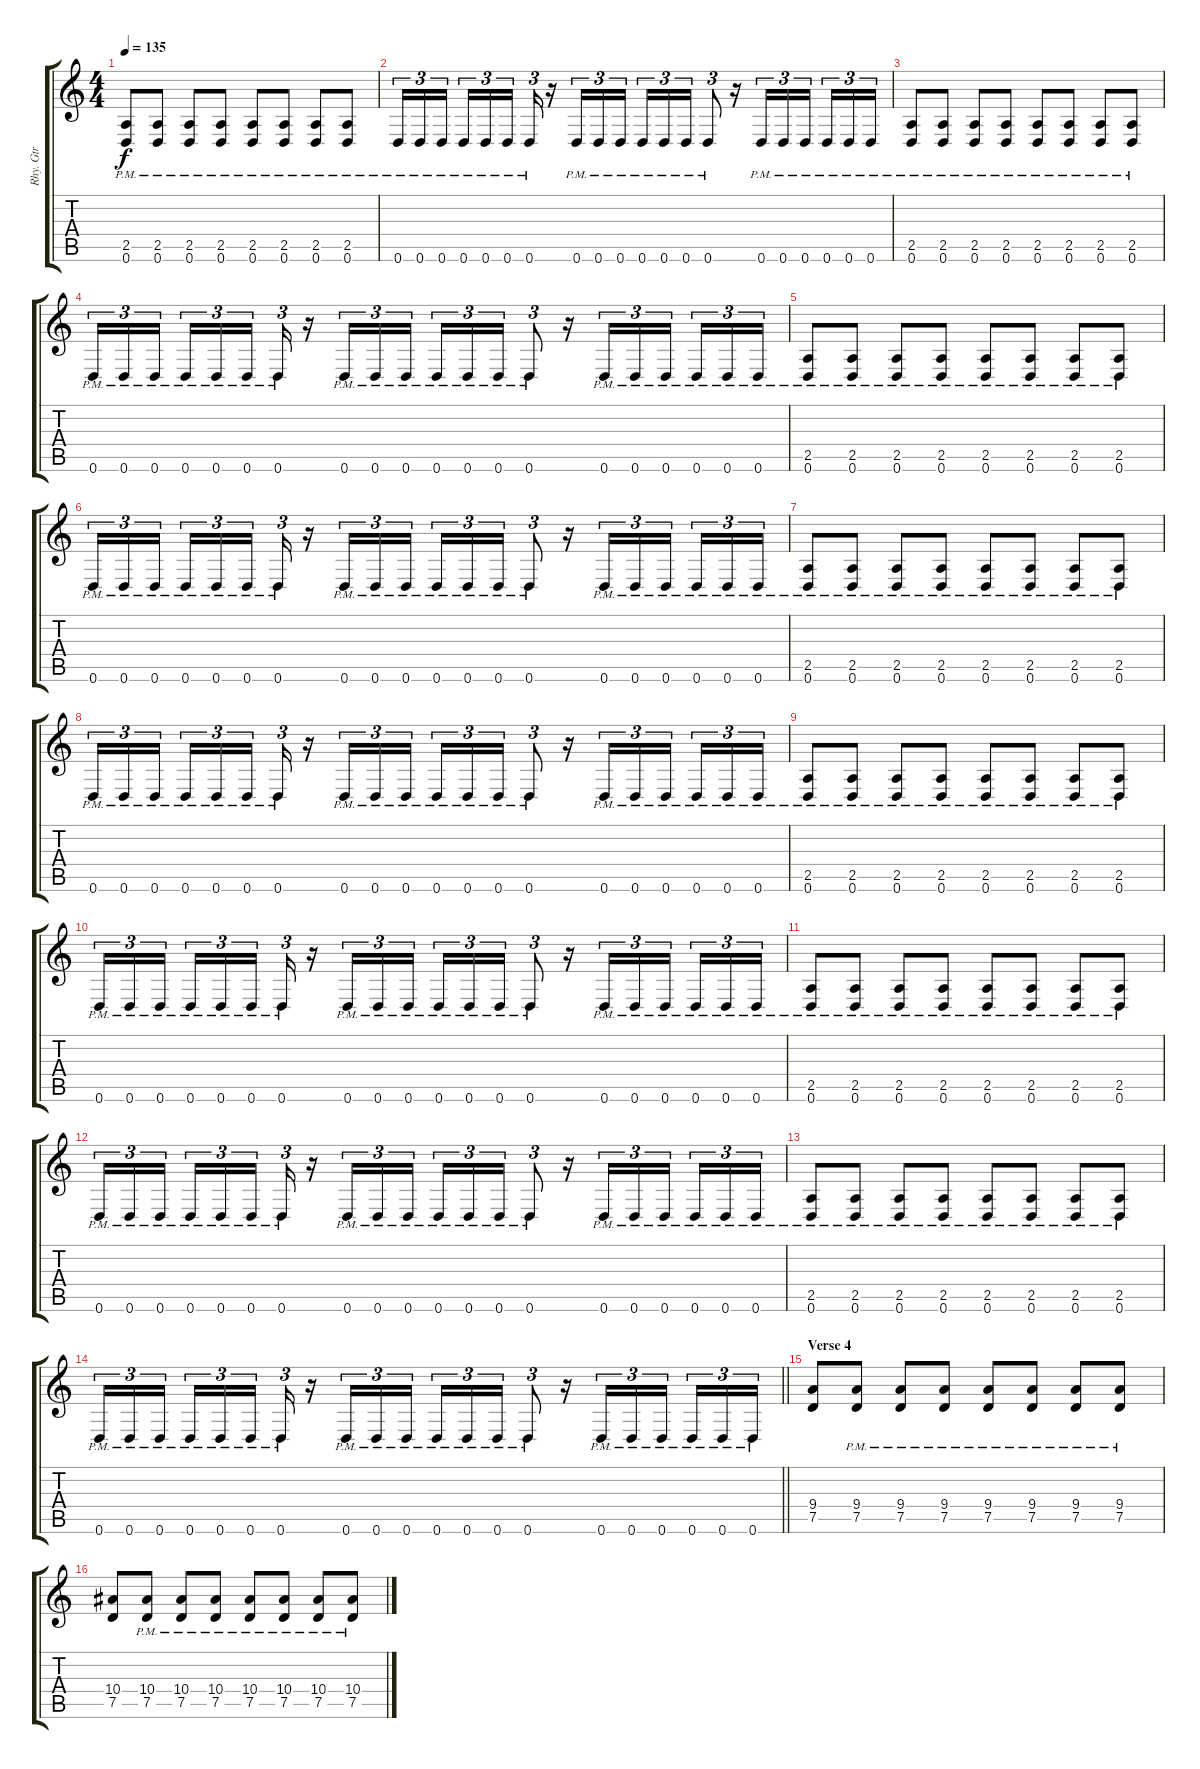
\track ("Rhy. Gtr" "Rhy. Gtr") {instrument distortionguitar}
\staff {score tabs}
\tuning (D4 A3 F3 C3 G2 D2) {hide}
\ts (4 4)
\tempo 135
\clef g2
\ks c
(2.5{pm} 0.6{pm}).8{dy f} (2.5{pm} 0.6{pm}).8 (2.5{pm} 0.6{pm}).8 (2.5{pm} 0.6{pm}).8 (2.5{pm} 0.6{pm}).8 (2.5{pm} 0.6{pm}).8 (2.5{pm} 0.6{pm}).8 (2.5{pm} 0.6{pm}).8 |
0.6{pm}.16{tu (3 2)} 0.6{pm}.16{tu (3 2)} 0.6{pm}.16{tu (3 2) beam splitsecondary} 0.6{pm}.16{tu (3 2)} 0.6{pm}.16{tu (3 2)} 0.6{pm}.16{tu (3 2)} 0.6{pm}.16{tu (3 2)} r.16 0.6{pm}.16{tu (3 2)} 0.6{pm}.16{tu (3 2)} 0.6{pm}.16{tu (3 2) beam splitsecondary} 0.6{pm}.16{tu (3 2)} 0.6{pm}.16{tu (3 2)} 0.6{pm}.16{tu (3 2)} 0.6{pm}.8{tu (3 2)} r.16 0.6{pm}.16{tu (3 2)} 0.6{pm}.16{tu (3 2)} 0.6{pm}.16{tu (3 2) beam splitsecondary} 0.6{pm}.16{tu (3 2)} 0.6{pm}.16{tu (3 2)} 0.6{pm}.16{tu (3 2)} |
(2.5{pm} 0.6{pm}).8 (2.5{pm} 0.6{pm}).8 (2.5{pm} 0.6{pm}).8 (2.5{pm} 0.6{pm}).8 (2.5{pm} 0.6{pm}).8 (2.5{pm} 0.6{pm}).8 (2.5{pm} 0.6{pm}).8 (2.5{pm} 0.6{pm}).8 |
0.6{pm}.16{tu (3 2)} 0.6{pm}.16{tu (3 2)} 0.6{pm}.16{tu (3 2) beam splitsecondary} 0.6{pm}.16{tu (3 2)} 0.6{pm}.16{tu (3 2)} 0.6{pm}.16{tu (3 2)} 0.6{pm}.16{tu (3 2)} r.16 0.6{pm}.16{tu (3 2)} 0.6{pm}.16{tu (3 2)} 0.6{pm}.16{tu (3 2) beam splitsecondary} 0.6{pm}.16{tu (3 2)} 0.6{pm}.16{tu (3 2)} 0.6{pm}.16{tu (3 2)} 0.6{pm}.8{tu (3 2)} r.16 0.6{pm}.16{tu (3 2)} 0.6{pm}.16{tu (3 2)} 0.6{pm}.16{tu (3 2) beam splitsecondary} 0.6{pm}.16{tu (3 2)} 0.6{pm}.16{tu (3 2)} 0.6{pm}.16{tu (3 2)} |
(2.5{pm} 0.6{pm}).8 (2.5{pm} 0.6{pm}).8 (2.5{pm} 0.6{pm}).8 (2.5{pm} 0.6{pm}).8 (2.5{pm} 0.6{pm}).8 (2.5{pm} 0.6{pm}).8 (2.5{pm} 0.6{pm}).8 (2.5{pm} 0.6{pm}).8 |
0.6{pm}.16{tu (3 2)} 0.6{pm}.16{tu (3 2)} 0.6{pm}.16{tu (3 2) beam splitsecondary} 0.6{pm}.16{tu (3 2)} 0.6{pm}.16{tu (3 2)} 0.6{pm}.16{tu (3 2)} 0.6{pm}.16{tu (3 2)} r.16 0.6{pm}.16{tu (3 2)} 0.6{pm}.16{tu (3 2)} 0.6{pm}.16{tu (3 2) beam splitsecondary} 0.6{pm}.16{tu (3 2)} 0.6{pm}.16{tu (3 2)} 0.6{pm}.16{tu (3 2)} 0.6{pm}.8{tu (3 2)} r.16 0.6{pm}.16{tu (3 2)} 0.6{pm}.16{tu (3 2)} 0.6{pm}.16{tu (3 2) beam splitsecondary} 0.6{pm}.16{tu (3 2)} 0.6{pm}.16{tu (3 2)} 0.6{pm}.16{tu (3 2)} |
(2.5{pm} 0.6{pm}).8 (2.5{pm} 0.6{pm}).8 (2.5{pm} 0.6{pm}).8 (2.5{pm} 0.6{pm}).8 (2.5{pm} 0.6{pm}).8 (2.5{pm} 0.6{pm}).8 (2.5{pm} 0.6{pm}).8 (2.5{pm} 0.6{pm}).8 |
0.6{pm}.16{tu (3 2)} 0.6{pm}.16{tu (3 2)} 0.6{pm}.16{tu (3 2) beam splitsecondary} 0.6{pm}.16{tu (3 2)} 0.6{pm}.16{tu (3 2)} 0.6{pm}.16{tu (3 2)} 0.6{pm}.16{tu (3 2)} r.16 0.6{pm}.16{tu (3 2)} 0.6{pm}.16{tu (3 2)} 0.6{pm}.16{tu (3 2) beam splitsecondary} 0.6{pm}.16{tu (3 2)} 0.6{pm}.16{tu (3 2)} 0.6{pm}.16{tu (3 2)} 0.6{pm}.8{tu (3 2)} r.16 0.6{pm}.16{tu (3 2)} 0.6{pm}.16{tu (3 2)} 0.6{pm}.16{tu (3 2) beam splitsecondary} 0.6{pm}.16{tu (3 2)} 0.6{pm}.16{tu (3 2)} 0.6{pm}.16{tu (3 2)} |
(2.5{pm} 0.6{pm}).8 (2.5{pm} 0.6{pm}).8 (2.5{pm} 0.6{pm}).8 (2.5{pm} 0.6{pm}).8 (2.5{pm} 0.6{pm}).8 (2.5{pm} 0.6{pm}).8 (2.5{pm} 0.6{pm}).8 (2.5{pm} 0.6{pm}).8 |
0.6{pm}.16{tu (3 2)} 0.6{pm}.16{tu (3 2)} 0.6{pm}.16{tu (3 2) beam splitsecondary} 0.6{pm}.16{tu (3 2)} 0.6{pm}.16{tu (3 2)} 0.6{pm}.16{tu (3 2)} 0.6{pm}.16{tu (3 2)} r.16 0.6{pm}.16{tu (3 2)} 0.6{pm}.16{tu (3 2)} 0.6{pm}.16{tu (3 2) beam splitsecondary} 0.6{pm}.16{tu (3 2)} 0.6{pm}.16{tu (3 2)} 0.6{pm}.16{tu (3 2)} 0.6{pm}.8{tu (3 2)} r.16 0.6{pm}.16{tu (3 2)} 0.6{pm}.16{tu (3 2)} 0.6{pm}.16{tu (3 2) beam splitsecondary} 0.6{pm}.16{tu (3 2)} 0.6{pm}.16{tu (3 2)} 0.6{pm}.16{tu (3 2)} |
(2.5{pm} 0.6{pm}).8 (2.5{pm} 0.6{pm}).8 (2.5{pm} 0.6{pm}).8 (2.5{pm} 0.6{pm}).8 (2.5{pm} 0.6{pm}).8 (2.5{pm} 0.6{pm}).8 (2.5{pm} 0.6{pm}).8 (2.5{pm} 0.6{pm}).8 |
0.6{pm}.16{tu (3 2)} 0.6{pm}.16{tu (3 2)} 0.6{pm}.16{tu (3 2) beam splitsecondary} 0.6{pm}.16{tu (3 2)} 0.6{pm}.16{tu (3 2)} 0.6{pm}.16{tu (3 2)} 0.6{pm}.16{tu (3 2)} r.16 0.6{pm}.16{tu (3 2)} 0.6{pm}.16{tu (3 2)} 0.6{pm}.16{tu (3 2) beam splitsecondary} 0.6{pm}.16{tu (3 2)} 0.6{pm}.16{tu (3 2)} 0.6{pm}.16{tu (3 2)} 0.6{pm}.8{tu (3 2)} r.16 0.6{pm}.16{tu (3 2)} 0.6{pm}.16{tu (3 2)} 0.6{pm}.16{tu (3 2) beam splitsecondary} 0.6{pm}.16{tu (3 2)} 0.6{pm}.16{tu (3 2)} 0.6{pm}.16{tu (3 2)} |
(2.5{pm} 0.6{pm}).8 (2.5{pm} 0.6{pm}).8 (2.5{pm} 0.6{pm}).8 (2.5{pm} 0.6{pm}).8 (2.5{pm} 0.6{pm}).8 (2.5{pm} 0.6{pm}).8 (2.5{pm} 0.6{pm}).8 (2.5{pm} 0.6{pm}).8 |
\barLineRight lightlight
0.6{pm}.16{tu (3 2)} 0.6{pm}.16{tu (3 2)} 0.6{pm}.16{tu (3 2) beam splitsecondary} 0.6{pm}.16{tu (3 2)} 0.6{pm}.16{tu (3 2)} 0.6{pm}.16{tu (3 2)} 0.6{pm}.16{tu (3 2)} r.16 0.6{pm}.16{tu (3 2)} 0.6{pm}.16{tu (3 2)} 0.6{pm}.16{tu (3 2) beam splitsecondary} 0.6{pm}.16{tu (3 2)} 0.6{pm}.16{tu (3 2)} 0.6{pm}.16{tu (3 2)} 0.6{pm}.8{tu (3 2)} r.16 0.6{pm}.16{tu (3 2)} 0.6{pm}.16{tu (3 2)} 0.6{pm}.16{tu (3 2) beam splitsecondary} 0.6{pm}.16{tu (3 2)} 0.6{pm}.16{tu (3 2)} 0.6{pm}.16{tu (3 2)} |
\section ("" "Verse 4")
(9.4 7.5).8 (9.4{pm} 7.5{pm}).8 (9.4{pm} 7.5{pm}).8 (9.4{pm} 7.5{pm}).8 (9.4{pm} 7.5{pm}).8 (9.4{pm} 7.5{pm}).8 (9.4{pm} 7.5{pm}).8 (9.4{pm} 7.5{pm}).8 |
(10.4 7.5).8 (10.4{pm} 7.5{pm}).8 (10.4{pm} 7.5{pm}).8 (10.4{pm} 7.5{pm}).8 (10.4{pm} 7.5{pm}).8 (10.4{pm} 7.5{pm}).8 (10.4{pm} 7.5{pm}).8 (10.4{pm} 7.5{pm}).8
